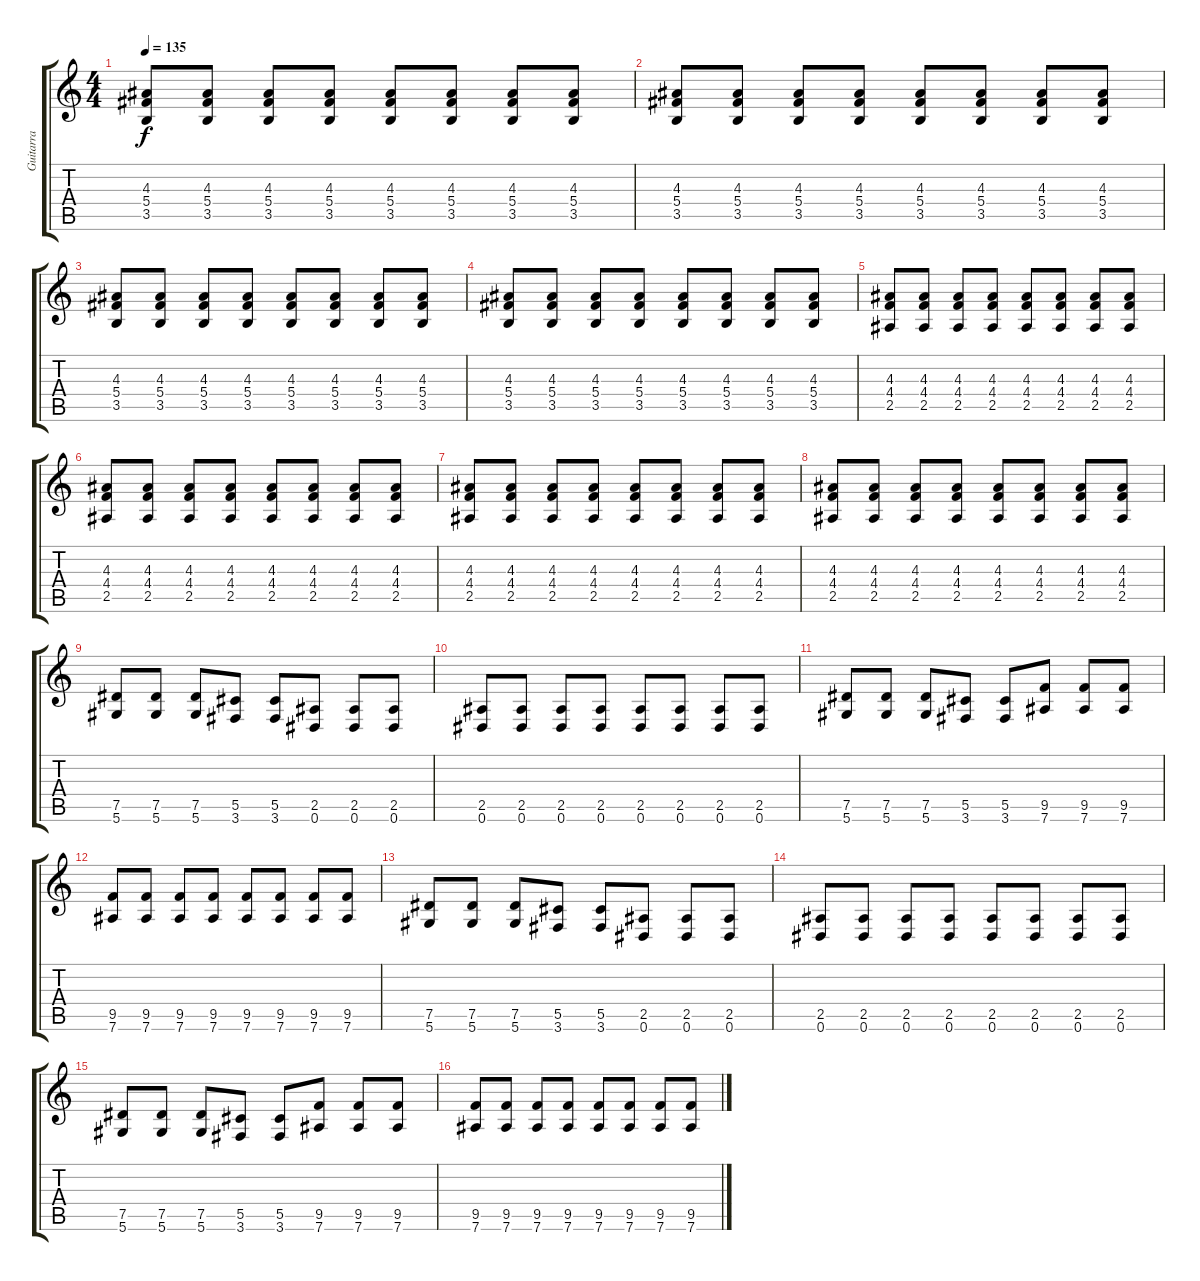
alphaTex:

\track ("Guitarra" "Guitarra") {instrument distortionguitar}
\staff {score tabs}
\tuning (Eb4 Bb3 Gb3 Db3 Ab2 Eb2) {hide}
\ts (4 4)
\tempo 135
\clef g2
\ks c
(4.3 5.4 3.5).8{dy f volume 11} (4.3 5.4 3.5).8 (4.3 5.4 3.5).8 (4.3 5.4 3.5).8 (4.3 5.4 3.5).8 (4.3 5.4 3.5).8 (4.3 5.4 3.5).8 (4.3 5.4 3.5).8 |
(4.3 5.4 3.5).8 (4.3 5.4 3.5).8 (4.3 5.4 3.5).8 (4.3 5.4 3.5).8 (4.3 5.4 3.5).8 (4.3 5.4 3.5).8 (4.3 5.4 3.5).8 (4.3 5.4 3.5).8 |
(4.3 5.4 3.5).8 (4.3 5.4 3.5).8 (4.3 5.4 3.5).8 (4.3 5.4 3.5).8 (4.3 5.4 3.5).8 (4.3 5.4 3.5).8 (4.3 5.4 3.5).8 (4.3 5.4 3.5).8 |
(4.3 5.4 3.5).8 (4.3 5.4 3.5).8 (4.3 5.4 3.5).8 (4.3 5.4 3.5).8 (4.3 5.4 3.5).8 (4.3 5.4 3.5).8 (4.3 5.4 3.5).8 (4.3 5.4 3.5).8 |
(4.3 4.4 2.5).8 (4.3 4.4 2.5).8 (4.3 4.4 2.5).8 (4.3 4.4 2.5).8 (4.3 4.4 2.5).8 (4.3 4.4 2.5).8 (4.3 4.4 2.5).8 (4.3 4.4 2.5).8 |
(4.3 4.4 2.5).8 (4.3 4.4 2.5).8 (4.3 4.4 2.5).8 (4.3 4.4 2.5).8 (4.3 4.4 2.5).8 (4.3 4.4 2.5).8 (4.3 4.4 2.5).8 (4.3 4.4 2.5).8 |
(4.3 4.4 2.5).8 (4.3 4.4 2.5).8 (4.3 4.4 2.5).8 (4.3 4.4 2.5).8 (4.3 4.4 2.5).8 (4.3 4.4 2.5).8 (4.3 4.4 2.5).8 (4.3 4.4 2.5).8 |
(4.3 4.4 2.5).8 (4.3 4.4 2.5).8 (4.3 4.4 2.5).8 (4.3 4.4 2.5).8 (4.3 4.4 2.5).8 (4.3 4.4 2.5).8 (4.3 4.4 2.5).8 (4.3 4.4 2.5).8 |
(7.5 5.6).8{volume 14} (7.5 5.6).8 (7.5 5.6).8 (5.5 3.6).8 (5.5 3.6).8 (2.5 0.6).8 (2.5 0.6).8 (2.5 0.6).8 |
(2.5 0.6).8 (2.5 0.6).8 (2.5 0.6).8 (2.5 0.6).8 (2.5 0.6).8 (2.5 0.6).8 (2.5 0.6).8 (2.5 0.6).8 |
(7.5 5.6).8 (7.5 5.6).8 (7.5 5.6).8 (5.5 3.6).8 (5.5 3.6).8 (9.5 7.6).8 (9.5 7.6).8 (9.5 7.6).8 |
(9.5 7.6).8 (9.5 7.6).8 (9.5 7.6).8 (9.5 7.6).8 (9.5 7.6).8 (9.5 7.6).8 (9.5 7.6).8 (9.5 7.6).8 |
(7.5 5.6).8 (7.5 5.6).8 (7.5 5.6).8 (5.5 3.6).8 (5.5 3.6).8 (2.5 0.6).8 (2.5 0.6).8 (2.5 0.6).8 |
(2.5 0.6).8 (2.5 0.6).8 (2.5 0.6).8 (2.5 0.6).8 (2.5 0.6).8 (2.5 0.6).8 (2.5 0.6).8 (2.5 0.6).8 |
(7.5 5.6).8 (7.5 5.6).8 (7.5 5.6).8 (5.5 3.6).8 (5.5 3.6).8 (9.5 7.6).8 (9.5 7.6).8 (9.5 7.6).8 |
(9.5 7.6).8 (9.5 7.6).8 (9.5 7.6).8 (9.5 7.6).8 (9.5 7.6).8 (9.5 7.6).8 (9.5 7.6).8 (9.5 7.6).8
